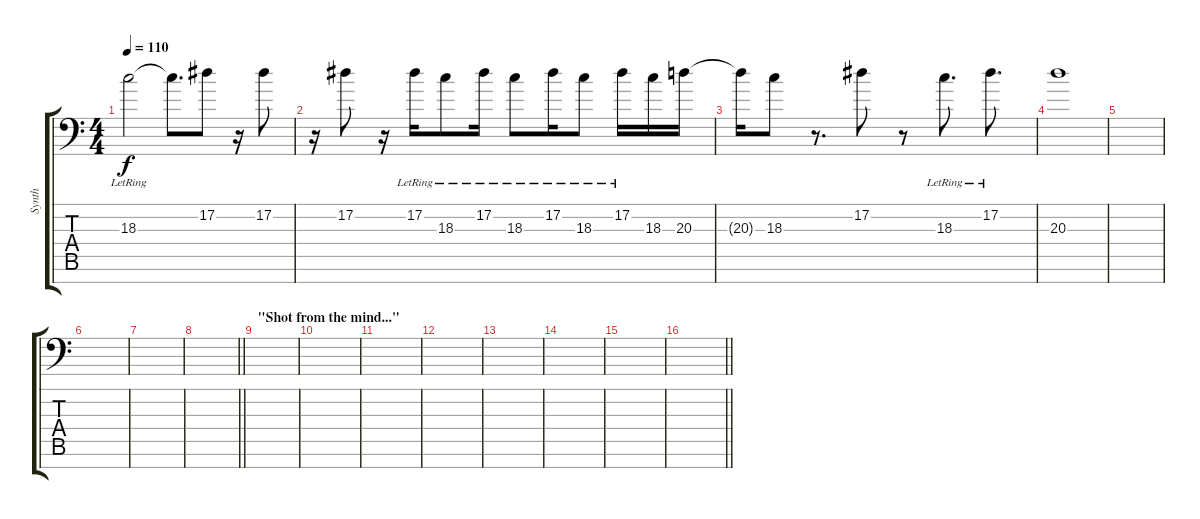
\track ("Synth" "Synth") {instrument fx4atmosphere}
\staff {score tabs}
\tuning (Eb4 Bb3 Gb3 Db3 Ab2 Eb2 Ab1) {hide}
\ts (4 4)
\tempo 110
\clef f4
\ks c
18.3{lr}.2{dy f} 18.3{t}.8{d} 17.2.8 r.16 17.2.8 |
r.16 17.2.8 r.16 17.2{lr}.16 18.3{lr}.8 17.2{lr}.16 18.3{lr}.8 17.2{lr}.16 18.3{lr}.8 17.2{lr}.16 18.3.16 20.3.16 |
20.3{t}.16 18.3.8 r.8{d} 17.2.8 r.8 18.3{lr}.8{d} 17.2{lr}.8{d} |
20.3.1 |
|
|
|
\barLineRight lightlight
|
\section ("" "\"Shot from the mind...\"")
|
|
|
|
|
|
|
\barLineRight lightlight
